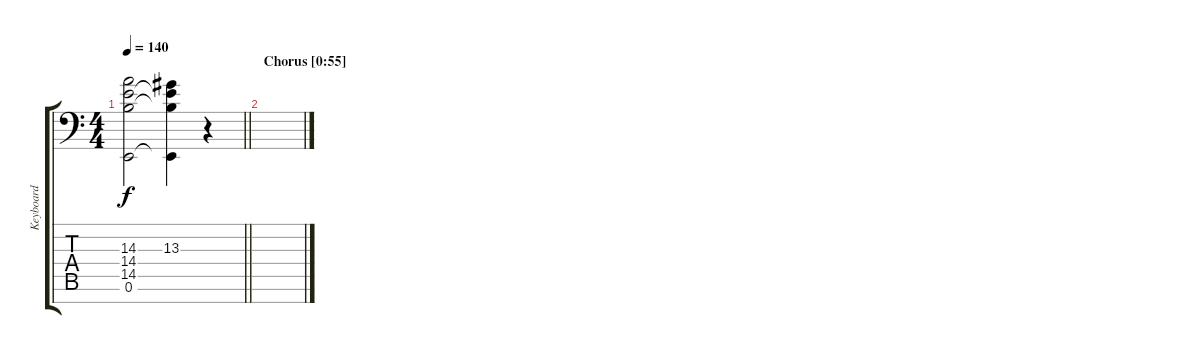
\track ("Keyboard" "Keyboard") {instrument pad2warm}
\staff {score tabs}
\tuning (E4 B3 G3 D3 A2 E2 A1) {hide}
\ts (4 4)
\tempo 140
\clef f4
\barLineRight lightlight
\ks aminor
(14.3 14.4{t} 14.5{t} 0.6{t}).2{dy f} (13.3 14.4{t} 14.5{t} 0.6{t}).4 r.4 |
\section ("" "Chorus [0:55]")
